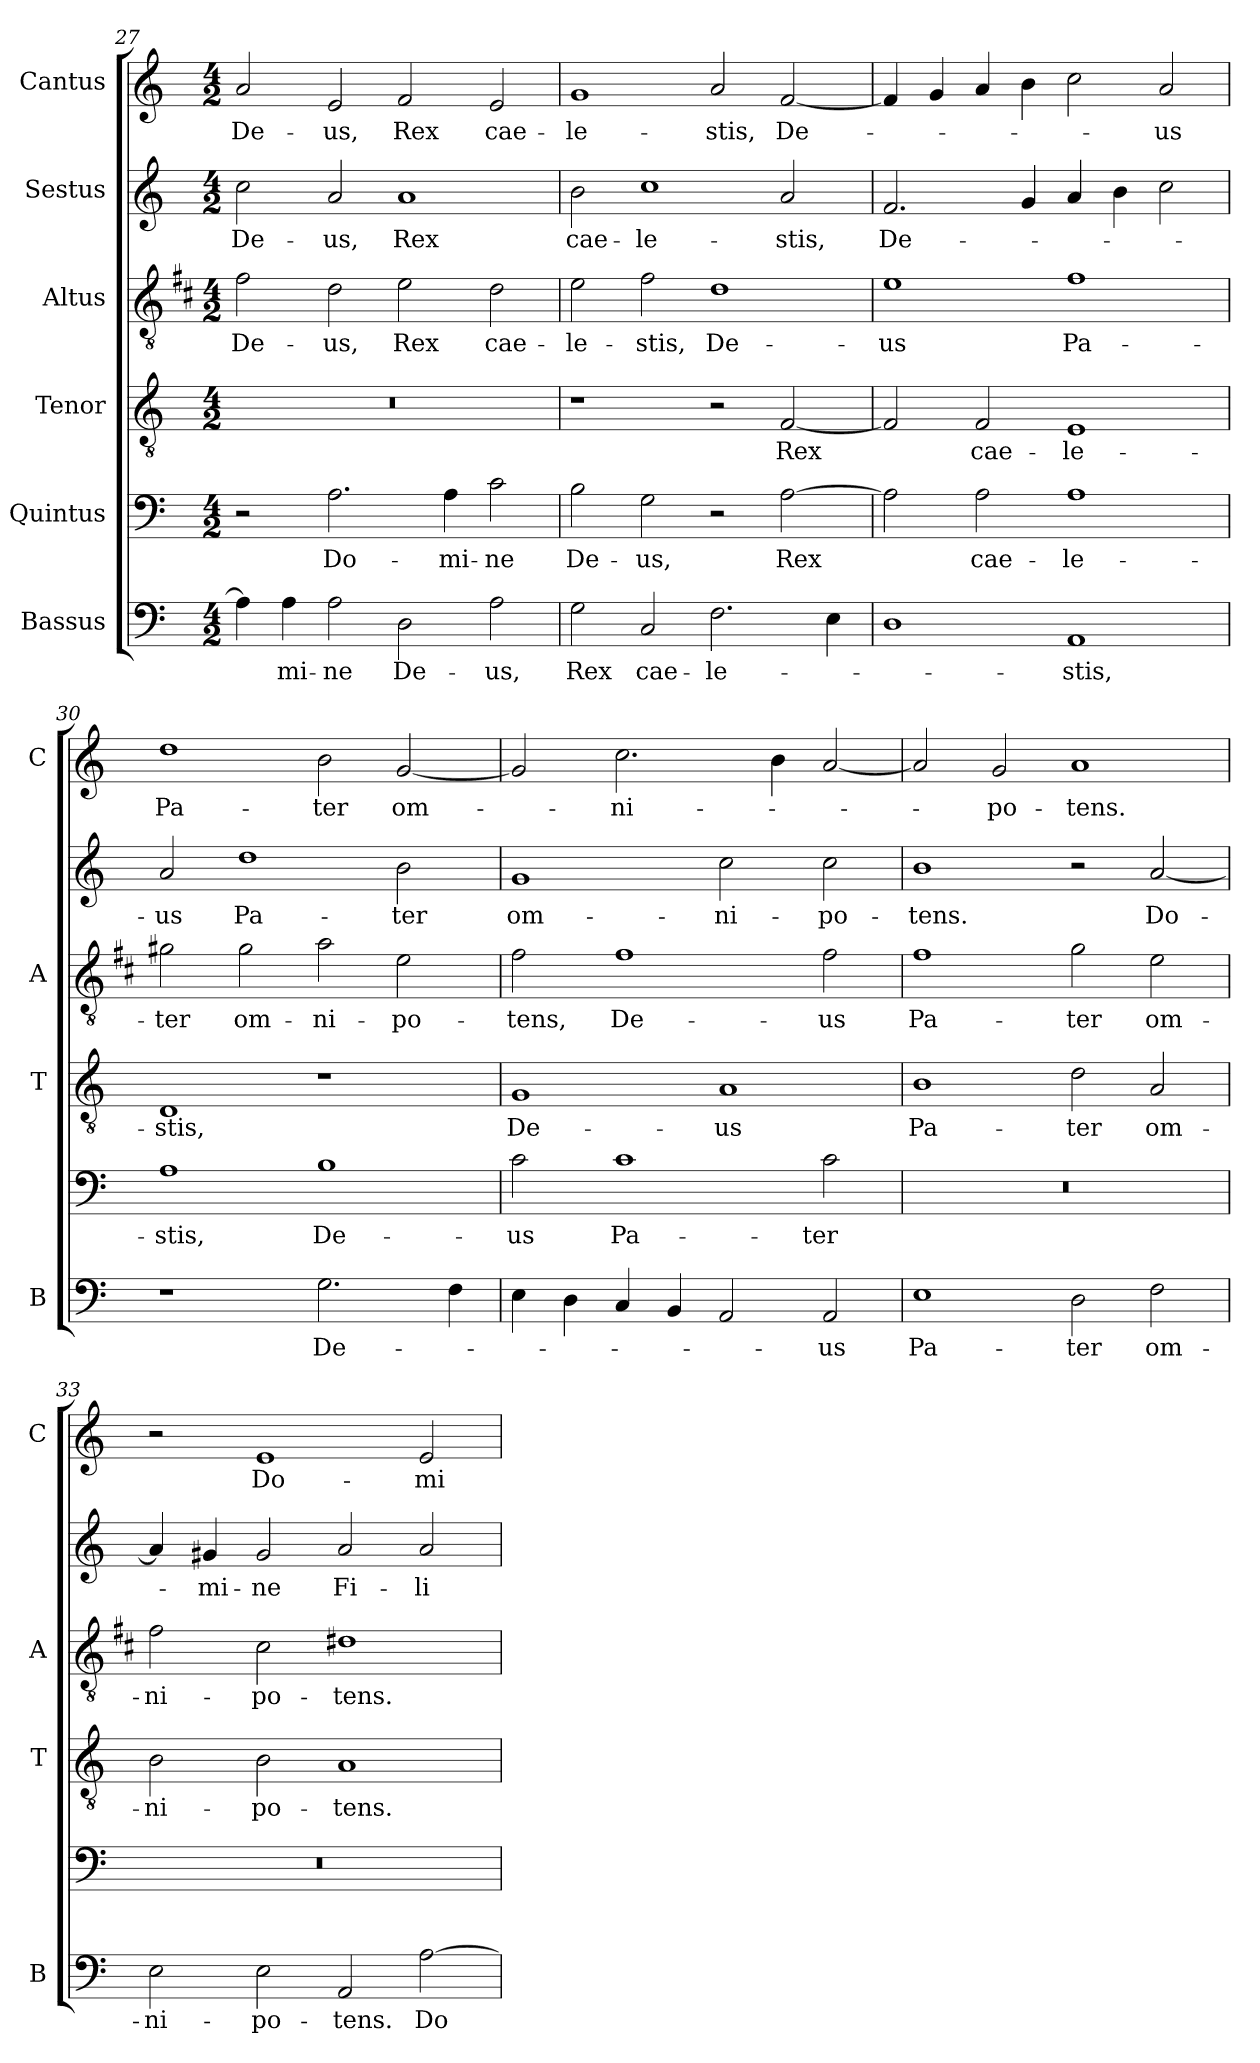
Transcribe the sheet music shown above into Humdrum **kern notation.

**kern	**text	**kern	**text	**kern	**text	**kern	**text	**kern	**text	**kern	**text
*part6	*part6	*part5	*part5	*part4	*part4	*part3	*part3	*part2	*part2	*part1	*part1
*staff6	*staff6	*staff5	*staff5	*staff4	*staff4	*staff3	*staff3	*staff2	*staff2	*staff1	*staff1
*I"Bassus	*	*I"Quintus	*	*I"Tenor	*	*I"Altus	*	*I"Sestus	*	*I"Cantus	*
*I'B	*	*	*	*I'T	*	*I'A	*	*	*	*I'C	*
*clefF4	*	*clefF4	*	*clefGv2	*	*clefGv2	*	*clefG2	*	*clefG2	*
*	*	*	*	*	*	*ITrd1c2	*	*	*	*	*
*k[]	*	*k[]	*	*k[]	*	*k[]	*	*k[]	*	*k[]	*
*C:	*	*C:	*	*C:	*	*C:	*	*C:	*	*C:	*
*M4/2	*	*M4/2	*	*M4/2	*	*M4/2	*	*M4/2	*	*M4/2	*
=27	=27	=27	=27	=27	=27	=27	=27	=27	=27	=27	=27
!	!	!	!	!	!	!	!LO:LY:b	!	!LO:LY:b	!	!LO:LY:b
4A\]	.	2r	.	0r	.	2e\	De-	2cc\	De-	2a/	De-
!	!LO:LY:b	!	!	!	!	!	!	!	!	!	!
4A\	-mi-	.	.	.	.	.	.	.	.	.	.
!	!LO:LY:b	!	!LO:LY:b	!	!	!	!LO:LY:b	!	!LO:LY:b	!	!LO:LY:b
2A\	-ne	2.A\	Do-	.	.	2c\	-us,	2a/	-us,	2e/	-us,
!	!LO:LY:b	!	!	!	!	!	!LO:LY:b	!	!LO:LY:b	!	!LO:LY:b
2D\	De-	.	.	.	.	2d\	Rex	1a	Rex	2f/	Rex
!	!	!	!LO:LY:b	!	!	!	!	!	!	!	!
.	.	4A\	-mi-	.	.	.	.	.	.	.	.
!	!LO:LY:b	!	!LO:LY:b	!	!	!	!LO:LY:b	!	!	!	!LO:LY:b
2A\	-us,	2c\	-ne	.	.	2c\	cae-	.	.	2e/	cae-
=28	=28	=28	=28	=28	=28	=28	=28	=28	=28	=28	=28
!	!LO:LY:b	!	!LO:LY:b	!	!	!	!LO:LY:b	!	!LO:LY:b	!	!LO:LY:b
2G\	Rex	2B\	De-	1r	.	2d\	-le-	2b\	cae-	1g	-le-
!	!LO:LY:b	!	!LO:LY:b	!	!	!	!LO:LY:b	!	!LO:LY:b	!	!
2C/	cae-	2G\	-us,	.	.	2e\	-stis,	1cc	-le-	.	.
!	!LO:LY:b	!	!	!	!	!	!LO:LY:b	!	!	!	!LO:LY:b
2.F\	-le-	2r	.	2r	.	1c	De-	.	.	2a/	-stis,
!	!	!	!LO:LY:b	!	!LO:LY:b	!	!	!	!LO:LY:b	!	!LO:LY:b
.	.	[2A\	Rex	[2F/	Rex	.	.	2a/	-stis,	[2f/	De-
4E\	.	.	.	.	.	.	.	.	.	.	.
!!LO:PB:g=z
=29	=29	=29	=29	=29	=29	=29	=29	=29	=29	=29	=29
!	!	!	!	!	!	!	!LO:LY:b	!	!LO:LY:b	!	!
1D	.	2A\]	.	2F/]	.	1d	-us	2.f/	De-	4f/]	.
.	.	.	.	.	.	.	.	.	.	4g/	.
!	!	!	!LO:LY:b	!	!LO:LY:b	!	!	!	!	!	!
.	.	2A\	cae-	2F/	cae-	.	.	.	.	4a/	.
.	.	.	.	.	.	.	.	4g/	.	4b\	.
!	!LO:LY:b	!	!LO:LY:b	!	!LO:LY:b	!	!LO:LY:b	!	!	!	!
1AA	-stis,	1A	-le-	1E	-le-	1e	Pa-	4a/	.	2cc\	.
.	.	.	.	.	.	.	.	4b\	.	.	.
!	!	!	!	!	!	!	!	!	!	!	!LO:LY:b
.	.	.	.	.	.	.	.	2cc\	.	2a/	-us
=30	=30	=30	=30	=30	=30	=30	=30	=30	=30	=30	=30
!	!	!	!LO:LY:b	!	!LO:LY:b	!	!LO:LY:b	!	!LO:LY:b	!	!LO:LY:b
1r	.	1A	-stis,	1D	-stis,	2f#X\	-ter	2a/	-us	1dd	Pa-
!	!	!	!	!	!	!	!LO:LY:b	!	!LO:LY:b	!	!
.	.	.	.	.	.	2f#\	om-	1dd	Pa-	.	.
!	!LO:LY:b	!	!LO:LY:b	!	!	!	!LO:LY:b	!	!	!	!LO:LY:b
2.G\	De-	1B	De-	1r	.	2g\	-ni-	.	.	2b\	-ter
!	!	!	!	!	!	!	!LO:LY:b	!	!LO:LY:b	!	!LO:LY:b
.	.	.	.	.	.	2d\	-po-	2b\	-ter	[2g/	om-
4F\	.	.	.	.	.	.	.	.	.	.	.
=31	=31	=31	=31	=31	=31	=31	=31	=31	=31	=31	=31
!	!	!	!LO:LY:b	!	!LO:LY:b	!	!LO:LY:b	!	!LO:LY:b	!	!
4E\	.	2c\	-us	1G	De-	2e\	-tens,	1g	om-	2g/]	.
4D\	.	.	.	.	.	.	.	.	.	.	.
!	!	!	!LO:LY:b	!	!	!	!LO:LY:b	!	!	!	!LO:LY:b
4C/	.	1c	Pa-	.	.	1e	De-	.	.	2.cc\	-ni-
4BB/	.	.	.	.	.	.	.	.	.	.	.
!	!	!	!	!	!LO:LY:b	!	!	!	!LO:LY:b	!	!
2AA/	.	.	.	1A	-us	.	.	2cc\	-ni-	.	.
.	.	.	.	.	.	.	.	.	.	4b\	.
!	!LO:LY:b	!	!LO:LY:b	!	!	!	!LO:LY:b	!	!LO:LY:b	!	!
2AA/	-us	2c\	-ter	.	.	2e\	-us	2cc\	-po-	[2a/	.
=32	=32	=32	=32	=32	=32	=32	=32	=32	=32	=32	=32
!	!LO:LY:b	!	!	!	!LO:LY:b	!	!LO:LY:b	!	!LO:LY:b	!	!
1E	Pa-	0r	.	1B	Pa-	1e	Pa-	1b	-tens.	2a/]	.
!	!	!	!	!	!	!	!	!	!	!	!LO:LY:b
.	.	.	.	.	.	.	.	.	.	2g/	-po-
!	!LO:LY:b	!	!	!	!LO:LY:b	!	!LO:LY:b	!	!	!	!LO:LY:b
2D\	-ter	.	.	2d\	-ter	2f\	-ter	2r	.	1a	-tens.
!	!LO:LY:b	!	!	!	!LO:LY:b	!	!LO:LY:b	!	!LO:LY:b	!	!
2F\	om-	.	.	2A/	om-	2d\	om-	[2a/	Do-	.	.
=33	=33	=33	=33	=33	=33	=33	=33	=33	=33	=33	=33
!	!LO:LY:b	!	!	!	!LO:LY:b	!	!LO:LY:b	!	!	!	!
2E\	-ni-	0r	.	2B\	-ni-	2e\	-ni-	4a/]	.	2r	.
!	!	!	!	!	!	!	!	!	!LO:LY:b	!	!
.	.	.	.	.	.	.	.	4g#X/	-mi-	.	.
!	!LO:LY:b	!	!	!	!LO:LY:b	!	!LO:LY:b	!	!LO:LY:b	!	!LO:LY:b
2E\	-po-	.	.	2B\	-po-	2B\	-po-	2g#/	-ne	1e	Do-
!	!LO:LY:b	!	!	!	!LO:LY:b	!	!LO:LY:b	!	!LO:LY:b	!	!
2AA/	-tens.	.	.	1A	-tens.	1c#X	-tens.	2a/	Fi-	.	.
!	!LO:LY:b	!	!	!	!	!	!	!	!LO:LY:b	!	!LO:LY:b
[2A\	Do-	.	.	.	.	.	.	2a/	-li	2e/	-mi-
=	=	=	=	=	=	=	=	=	=	=	=
*-	*-	*-	*-	*-	*-	*-	*-	*-	*-	*-	*-
